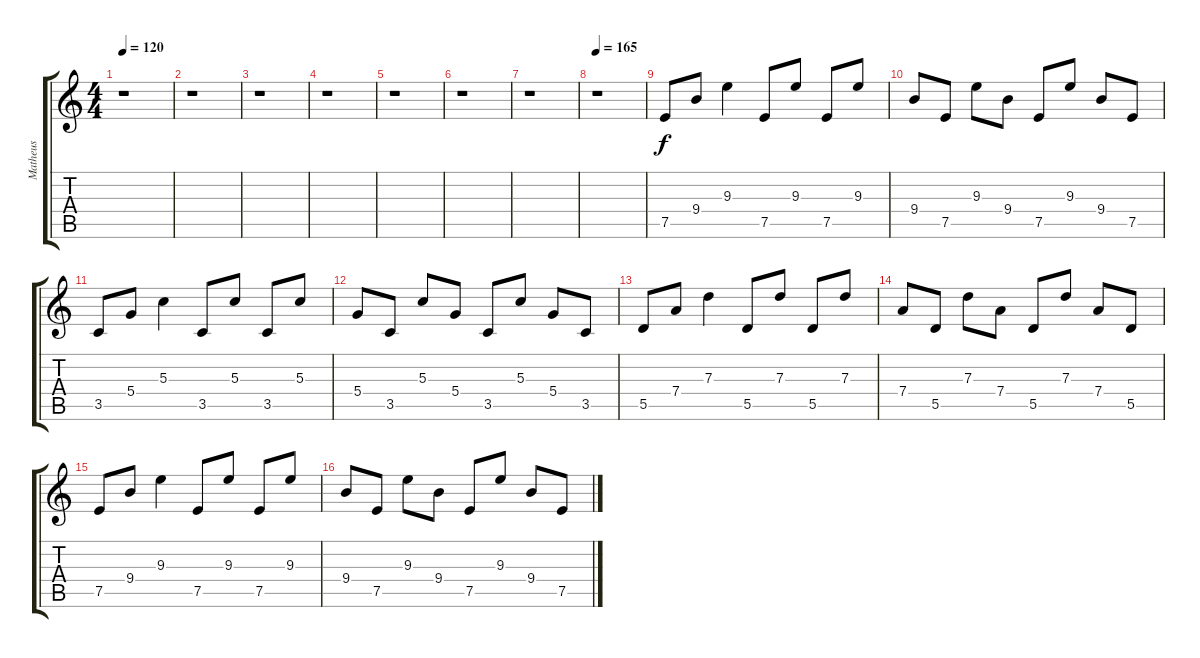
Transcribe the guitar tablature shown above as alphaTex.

\track ("Matheus" "Matheus") {instrument electricguitarclean}
\staff {score tabs}
\tuning (E4 B3 G3 D3 A2 E2) {hide}
\ts (4 4)
\tempo 120
\clef g2
\ks c
r.1{dy f} |
r.1 |
r.1 |
r.1 |
r.1 |
r.1 |
r.1 |
\tempo 165
r.1 |
7.5.8 9.4.8 9.3.4 7.5.8 9.3.8 7.5.8 9.3.8 |
9.4.8 7.5.8 9.3.8 9.4.8 7.5.8 9.3.8 9.4.8 7.5.8 |
3.5.8 5.4.8 5.3.4 3.5.8 5.3.8 3.5.8 5.3.8 |
5.4.8 3.5.8 5.3.8 5.4.8 3.5.8 5.3.8 5.4.8 3.5.8 |
5.5.8 7.4.8 7.3.4 5.5.8 7.3.8 5.5.8 7.3.8 |
7.4.8 5.5.8 7.3.8 7.4.8 5.5.8 7.3.8 7.4.8 5.5.8 |
7.5.8 9.4.8 9.3.4 7.5.8 9.3.8 7.5.8 9.3.8 |
9.4.8 7.5.8 9.3.8 9.4.8 7.5.8 9.3.8 9.4.8 7.5.8
